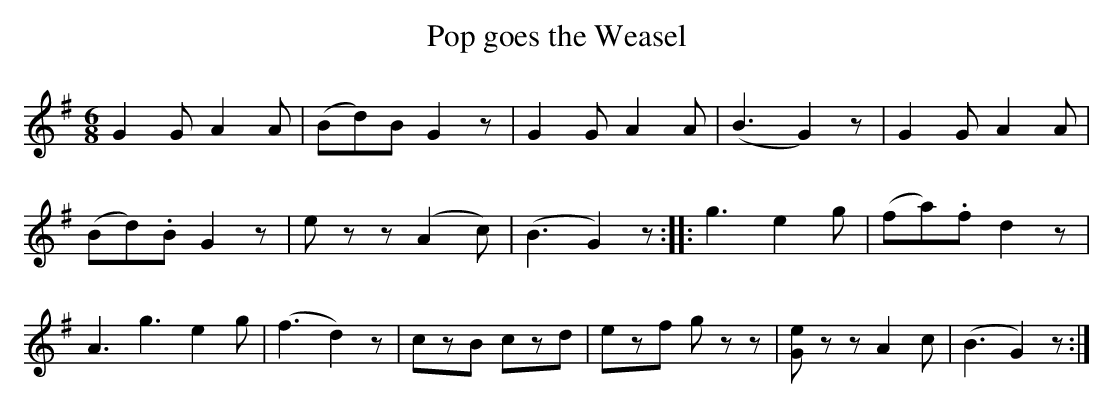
X:1
T:Pop goes the Weasel
M:6/8
L:1/8
K:G
G2G A2A|(Bd)B G2z|G2G A2A|(B3G2)z|G2G A2A|
(Bd).B G2z|ezz (A2c)|(B3 G2)z:||:g3 e2g|(fa).f d2z|
pA3g3[ e2g|(f3d2)z|czB czd|ezf gzz|[Ge]zz A2c|(B3 G2)z:|
